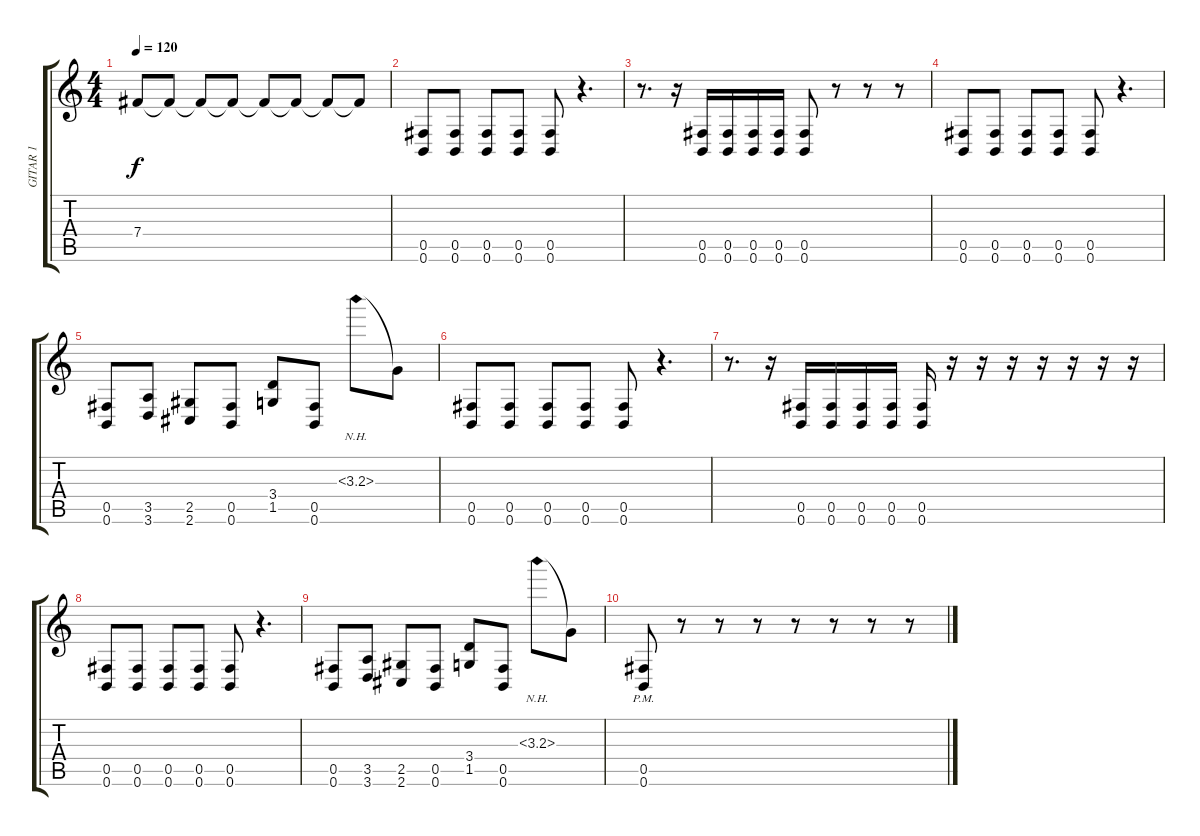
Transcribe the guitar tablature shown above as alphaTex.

\track ("GITAR 1" "GITAR 1") {instrument distortionguitar}
\staff {score tabs}
\tuning (Db4 Ab3 E3 B2 Gb2 B1) {hide}
\ts (4 4)
\tempo 120
\clef g2
\ks c
7.4.8{dy f} 7.4{t}.8 7.4{t}.8 7.4{t}.8 7.4{t}.8 7.4{t}.8 7.4{t}.8 7.4{t}.8 |
(0.5 0.6).8 (0.5 0.6).8 (0.5 0.6).8 (0.5 0.6).8 (0.5 0.6).8 r.4{d} |
r.8{d} r.16 (0.5 0.6).16 (0.5 0.6).16 (0.5 0.6).16 (0.5 0.6).16 (0.5 0.6).8 r.8 r.8 r.8 |
(0.5 0.6).8 (0.5 0.6).8 (0.5 0.6).8 (0.5 0.6).8 (0.5 0.6).8 r.4{d} |
(0.5 0.6).8 (3.5 3.6).8 (2.5 2.6).8 (0.5 0.6).8 (3.4 1.5).8 (0.5 0.6).8 3.3{nh}.8 3.3{t}.8 |
(0.5 0.6).8 (0.5 0.6).8 (0.5 0.6).8 (0.5 0.6).8 (0.5 0.6).8 r.4{d} |
r.8{d} r.16 (0.5 0.6).16 (0.5 0.6).16 (0.5 0.6).16 (0.5 0.6).16 (0.5 0.6).16 r.16 r.16 r.16 r.16 r.16 r.16 r.16 |
(0.5 0.6).8 (0.5 0.6).8 (0.5 0.6).8 (0.5 0.6).8 (0.5 0.6).8 r.4{d} |
(0.5 0.6).8 (3.5 3.6).8 (2.5 2.6).8 (0.5 0.6).8 (3.4 1.5).8 (0.5 0.6).8 3.3{nh}.8 3.3{t}.8 |
(0.5{pm} 0.6{pm}).8 r.8 r.8 r.8 r.8 r.8 r.8 r.8
